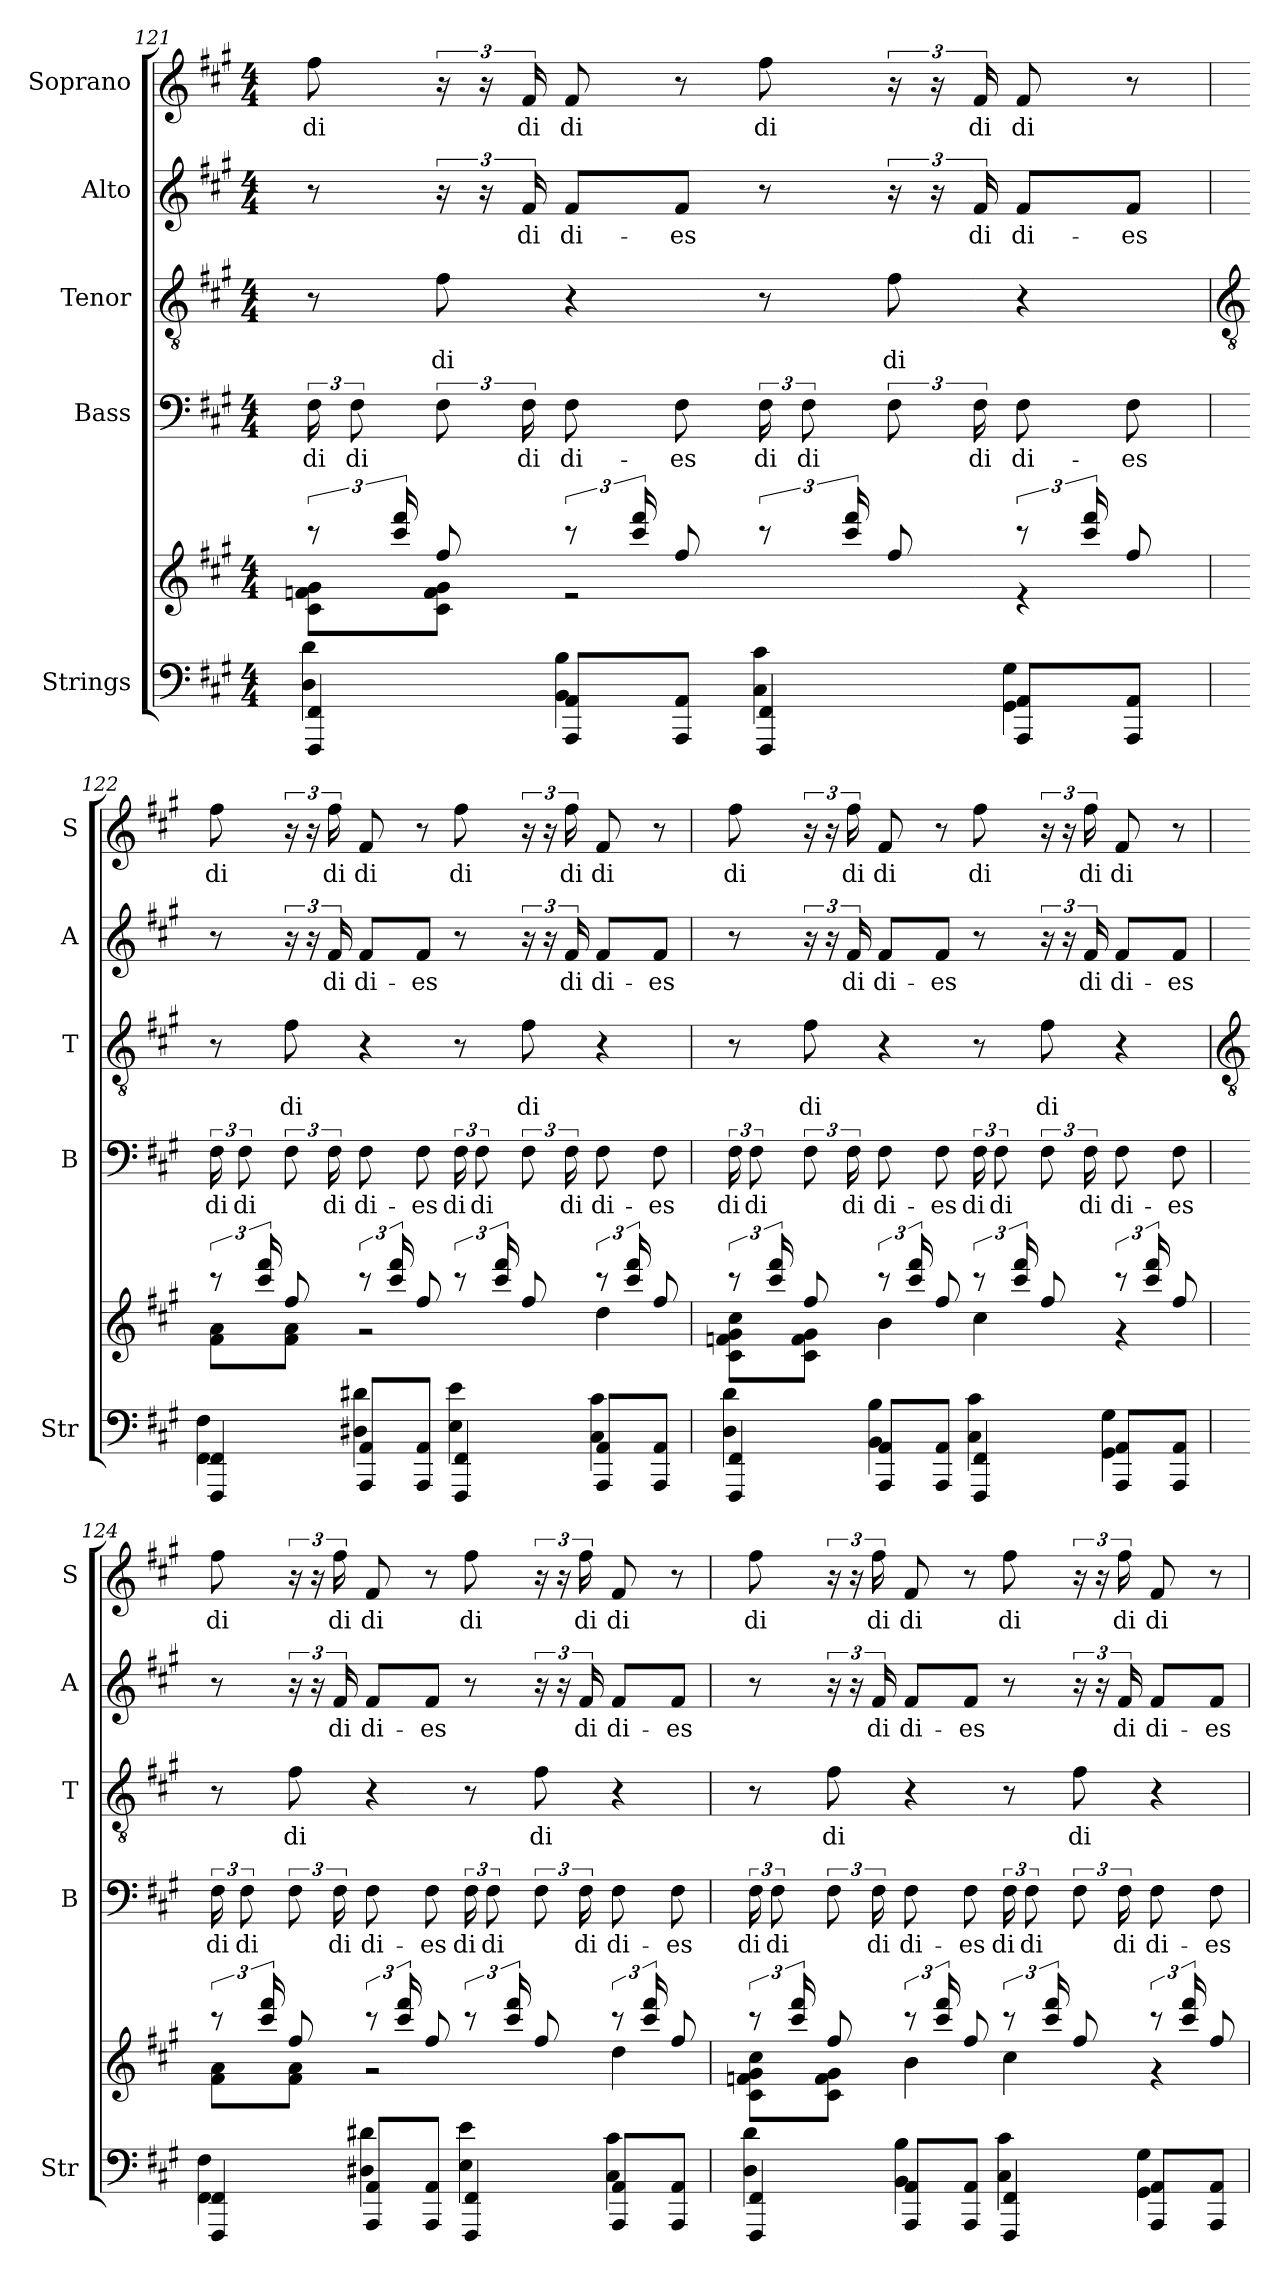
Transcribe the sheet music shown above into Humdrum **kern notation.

**kern	**kern	**kern	**text	**kern	**text	**kern	**text	**kern	**text
*part5	*part5	*part4	*part4	*part3	*part3	*part2	*part2	*part1	*part1
*staff6	*staff5	*staff4	*staff4	*staff3	*staff3	*staff2	*staff2	*staff1	*staff1
*I"Strings	*	*I"Bass	*	*I"Tenor	*	*I"Alto	*	*I"Soprano	*
*I'Str	*	*I'B	*	*I'T	*	*I'A	*	*I'S	*
*clefF4	*clefG2	*clefF4	*	*clefGv2	*	*clefG2	*	*clefG2	*
*k[f#c#g#]	*k[f#c#g#]	*k[f#c#g#]	*	*k[f#c#g#]	*	*k[f#c#g#]	*	*k[f#c#g#]	*
*A:	*A:	*A:	*	*A:	*	*A:	*	*A:	*
*M4/4	*M4/4	*M4/4	*	*M4/4	*	*M4/4	*	*M4/4	*
=121	=121	=121	=121	=121	=121	=121	=121	=121	=121
*^	*^	*	*	*	*	*	*	*	*
!	!	!	!	!	!LO:LY:b	!	!	!	!	!	!LO:LY:b
4FFF#/ 4FF#/	4D\ 4d\	12r	8c#\ 8fn\ 8g#\L	24F#LL	di	8r	.	8r	.	8ff#	di
!	!	!	!	!	!LO:LY:b	!	!	!	!	!	!
.	.	.	.	12F#	di	.	.	.	.	.	.
.	.	24ccc#/ 24fff#/LL	.	.	.	.	.	.	.	.	.
!	!	!	!	!	!	!	!LO:LY:b	!	!	!	!
.	.	8ff#/J	8c#\ 8f\ 8g#\J	12F#	.	8f#	di	24r	.	24r	.
.	.	.	.	.	.	.	.	24r	.	24r	.
!	!	!	!	!	!LO:LY:b	!	!	!	!LO:LY:b	!	!LO:LY:b
.	.	.	.	24F#J	di	.	.	24f#	di	24f#	di
!	!	!	!	!	!LO:LY:b	!	!	!	!LO:LY:b	!	!LO:LY:b
8AAA/ 8AA/L	4BB\ 4B\	12r	2r	8F#L	di-	4r	.	8f#L	di-	8f#	di
.	.	24ccc#/ 24fff#/LL	.	.	.	.	.	.	.	.	.
!	!	!	!	!	!LO:LY:b	!	!	!	!LO:LY:b	!	!
8AAA/ 8AA/J	.	8ff#/J	.	8F#J	-es	.	.	8f#J	-es	8r	.
!	!	!	!	!	!LO:LY:b	!	!	!	!	!	!LO:LY:b
4FFF#/ 4FF#/	4C#\ 4c#\	12r	.	24F#LL	di	8r	.	8r	.	8ff#	di
!	!	!	!	!	!LO:LY:b	!	!	!	!	!	!
.	.	.	.	12F#	di	.	.	.	.	.	.
.	.	24ccc#/ 24fff#/LL	.	.	.	.	.	.	.	.	.
!	!	!	!	!	!	!	!LO:LY:b	!	!	!	!
.	.	8ff#/J	.	12F#	.	8f#	di	24r	.	24r	.
.	.	.	.	.	.	.	.	24r	.	24r	.
!	!	!	!	!	!LO:LY:b	!	!	!	!LO:LY:b	!	!LO:LY:b
.	.	.	.	24F#J	di	.	.	24f#	di	24f#	di
!	!	!	!	!	!LO:LY:b	!	!	!	!LO:LY:b	!	!LO:LY:b
8AAA/ 8AA/L	4GG#\ 4G#\	12r	4r	8F#L	di-	4r	.	8f#L	di-	8f#	di
.	.	24ccc#/ 24fff#/LL	.	.	.	.	.	.	.	.	.
!	!	!	!	!	!LO:LY:b	!	!	!	!LO:LY:b	!	!
8AAA/ 8AA/J	.	8ff#/J	.	8F#J	-es	.	.	8f#J	-es	8r	.
!!LO:LB:g=z
=122	=122	=122	=122	=122	=122	=122	=122	=122	=122	=122	=122
*	*	*	*	*	*	*clefGv2	*	*	*	*	*
!	!	!	!	!	!LO:LY:b	!	!	!	!	!	!LO:LY:b
4FFF#/ 4FF#/	4FF#\ 4F#\	12r	8f#\ 8a\L	24F#LL	di	8r	.	8r	.	8ff#	di
!	!	!	!	!	!LO:LY:b	!	!	!	!	!	!
.	.	.	.	12F#	di	.	.	.	.	.	.
.	.	24ccc#/ 24fff#/LL	.	.	.	.	.	.	.	.	.
!	!	!	!	!	!	!	!LO:LY:b	!	!	!	!
.	.	8ff#/J	8f#\ 8a\J	12F#	.	8f#	di	24r	.	24r	.
.	.	.	.	.	.	.	.	24r	.	24r	.
!	!	!	!	!	!LO:LY:b	!	!	!	!LO:LY:b	!	!LO:LY:b
.	.	.	.	24F#J	di	.	.	24f#	di	24ff#	di
!	!	!	!	!	!LO:LY:b	!	!	!	!LO:LY:b	!	!LO:LY:b
8AAA/ 8AA/L	4D#X\ 4d#X\	12r	2r	8F#L	di-	4r	.	8f#L	di-	8f#	di
.	.	24ccc#/ 24fff#/LL	.	.	.	.	.	.	.	.	.
!	!	!	!	!	!LO:LY:b	!	!	!	!LO:LY:b	!	!
8AAA/ 8AA/J	.	8ff#/J	.	8F#J	-es	.	.	8f#J	-es	8r	.
!	!	!	!	!	!LO:LY:b	!	!	!	!	!	!LO:LY:b
4FFF#/ 4FF#/	4E\ 4e\	12r	.	24F#LL	di	8r	.	8r	.	8ff#	di
!	!	!	!	!	!LO:LY:b	!	!	!	!	!	!
.	.	.	.	12F#	di	.	.	.	.	.	.
.	.	24ccc#/ 24fff#/LL	.	.	.	.	.	.	.	.	.
!	!	!	!	!	!	!	!LO:LY:b	!	!	!	!
.	.	8ff#/J	.	12F#	.	8f#	di	24r	.	24r	.
.	.	.	.	.	.	.	.	24r	.	24r	.
!	!	!	!	!	!LO:LY:b	!	!	!	!LO:LY:b	!	!LO:LY:b
.	.	.	.	24F#J	di	.	.	24f#	di	24ff#	di
!	!	!	!	!	!LO:LY:b	!	!	!	!LO:LY:b	!	!LO:LY:b
8AAA/ 8AA/L	4C#\ 4c#\	12r	4dd\	8F#L	di-	4r	.	8f#L	di-	8f#	di
.	.	24ccc#/ 24fff#/LL	.	.	.	.	.	.	.	.	.
!	!	!	!	!	!LO:LY:b	!	!	!	!LO:LY:b	!	!
8AAA/ 8AA/J	.	8ff#/J	.	8F#J	-es	.	.	8f#J	-es	8r	.
=123	=123	=123	=123	=123	=123	=123	=123	=123	=123	=123	=123
!	!	!	!	!	!LO:LY:b	!	!	!	!	!	!LO:LY:b
4FFF#/ 4FF#/	4D\ 4d\	12r	8c#\ 8fn\ 8g#\ 8cc#\L	24F#LL	di	8r	.	8r	.	8ff#	di
!	!	!	!	!	!LO:LY:b	!	!	!	!	!	!
.	.	.	.	12F#	di	.	.	.	.	.	.
.	.	24ccc#/ 24fff#/LL	.	.	.	.	.	.	.	.	.
!	!	!	!	!	!	!	!LO:LY:b	!	!	!	!
.	.	8ff#/J	8c#\ 8f\ 8g#\J	12F#	.	8f#	di	24r	.	24r	.
.	.	.	.	.	.	.	.	24r	.	24r	.
!	!	!	!	!	!LO:LY:b	!	!	!	!LO:LY:b	!	!LO:LY:b
.	.	.	.	24F#J	di	.	.	24f#	di	24ff#	di
!	!	!	!	!	!LO:LY:b	!	!	!	!LO:LY:b	!	!LO:LY:b
8AAA/ 8AA/L	4BB\ 4B\	12r	4b\	8F#L	di-	4r	.	8f#L	di-	8f#	di
.	.	24ccc#/ 24fff#/LL	.	.	.	.	.	.	.	.	.
!	!	!	!	!	!LO:LY:b	!	!	!	!LO:LY:b	!	!
8AAA/ 8AA/J	.	8ff#/J	.	8F#J	-es	.	.	8f#J	-es	8r	.
!	!	!	!	!	!LO:LY:b	!	!	!	!	!	!LO:LY:b
4FFF#/ 4FF#/	4C#\ 4c#\	12r	4cc#\	24F#LL	di	8r	.	8r	.	8ff#	di
!	!	!	!	!	!LO:LY:b	!	!	!	!	!	!
.	.	.	.	12F#	di	.	.	.	.	.	.
.	.	24ccc#/ 24fff#/LL	.	.	.	.	.	.	.	.	.
!	!	!	!	!	!	!	!LO:LY:b	!	!	!	!
.	.	8ff#/J	.	12F#	.	8f#	di	24r	.	24r	.
.	.	.	.	.	.	.	.	24r	.	24r	.
!	!	!	!	!	!LO:LY:b	!	!	!	!LO:LY:b	!	!LO:LY:b
.	.	.	.	24F#J	di	.	.	24f#	di	24ff#	di
!	!	!	!	!	!LO:LY:b	!	!	!	!LO:LY:b	!	!LO:LY:b
8AAA/ 8AA/L	4GG#\ 4G#\	12r	4r	8F#L	di-	4r	.	8f#L	di-	8f#	di
.	.	24ccc#/ 24fff#/LL	.	.	.	.	.	.	.	.	.
!	!	!	!	!	!LO:LY:b	!	!	!	!LO:LY:b	!	!
8AAA/ 8AA/J	.	8ff#/J	.	8F#J	-es	.	.	8f#J	-es	8r	.
!!LO:LB:g=z
=124	=124	=124	=124	=124	=124	=124	=124	=124	=124	=124	=124
*	*	*	*	*	*	*clefGv2	*	*	*	*	*
!	!	!	!	!	!LO:LY:b	!	!	!	!	!	!LO:LY:b
4FFF#/ 4FF#/	4FF#\ 4F#\	12r	8f#\ 8a\L	24F#LL	di	8r	.	8r	.	8ff#	di
!	!	!	!	!	!LO:LY:b	!	!	!	!	!	!
.	.	.	.	12F#	di	.	.	.	.	.	.
.	.	24ccc#/ 24fff#/LL	.	.	.	.	.	.	.	.	.
!	!	!	!	!	!	!	!LO:LY:b	!	!	!	!
.	.	8ff#/J	8f#\ 8a\J	12F#	.	8f#	di	24r	.	24r	.
.	.	.	.	.	.	.	.	24r	.	24r	.
!	!	!	!	!	!LO:LY:b	!	!	!	!LO:LY:b	!	!LO:LY:b
.	.	.	.	24F#J	di	.	.	24f#	di	24ff#	di
!	!	!	!	!	!LO:LY:b	!	!	!	!LO:LY:b	!	!LO:LY:b
8AAA/ 8AA/L	4D#X\ 4d#X\	12r	2r	8F#L	di-	4r	.	8f#L	di-	8f#	di
.	.	24ccc#/ 24fff#/LL	.	.	.	.	.	.	.	.	.
!	!	!	!	!	!LO:LY:b	!	!	!	!LO:LY:b	!	!
8AAA/ 8AA/J	.	8ff#/J	.	8F#J	-es	.	.	8f#J	-es	8r	.
!	!	!	!	!	!LO:LY:b	!	!	!	!	!	!LO:LY:b
4FFF#/ 4FF#/	4E\ 4e\	12r	.	24F#LL	di	8r	.	8r	.	8ff#	di
!	!	!	!	!	!LO:LY:b	!	!	!	!	!	!
.	.	.	.	12F#	di	.	.	.	.	.	.
.	.	24ccc#/ 24fff#/LL	.	.	.	.	.	.	.	.	.
!	!	!	!	!	!	!	!LO:LY:b	!	!	!	!
.	.	8ff#/J	.	12F#	.	8f#	di	24r	.	24r	.
.	.	.	.	.	.	.	.	24r	.	24r	.
!	!	!	!	!	!LO:LY:b	!	!	!	!LO:LY:b	!	!LO:LY:b
.	.	.	.	24F#J	di	.	.	24f#	di	24ff#	di
!	!	!	!	!	!LO:LY:b	!	!	!	!LO:LY:b	!	!LO:LY:b
8AAA/ 8AA/L	4C#\ 4c#\	12r	4dd\	8F#L	di-	4r	.	8f#L	di-	8f#	di
.	.	24ccc#/ 24fff#/LL	.	.	.	.	.	.	.	.	.
!	!	!	!	!	!LO:LY:b	!	!	!	!LO:LY:b	!	!
8AAA/ 8AA/J	.	8ff#/J	.	8F#J	-es	.	.	8f#J	-es	8r	.
=125	=125	=125	=125	=125	=125	=125	=125	=125	=125	=125	=125
!	!	!	!	!	!LO:LY:b	!	!	!	!	!	!LO:LY:b
4FFF#/ 4FF#/	4D\ 4d\	12r	8c#\ 8fn\ 8g#\ 8cc#\L	24F#LL	di	8r	.	8r	.	8ff#	di
!	!	!	!	!	!LO:LY:b	!	!	!	!	!	!
.	.	.	.	12F#	di	.	.	.	.	.	.
.	.	24ccc#/ 24fff#/LL	.	.	.	.	.	.	.	.	.
!	!	!	!	!	!	!	!LO:LY:b	!	!	!	!
.	.	8ff#/J	8c#\ 8f\ 8g#\J	12F#	.	8f#	di	24r	.	24r	.
.	.	.	.	.	.	.	.	24r	.	24r	.
!	!	!	!	!	!LO:LY:b	!	!	!	!LO:LY:b	!	!LO:LY:b
.	.	.	.	24F#J	di	.	.	24f#	di	24ff#	di
!	!	!	!	!	!LO:LY:b	!	!	!	!LO:LY:b	!	!LO:LY:b
8AAA/ 8AA/L	4BB\ 4B\	12r	4b\	8F#L	di-	4r	.	8f#L	di-	8f#	di
.	.	24ccc#/ 24fff#/LL	.	.	.	.	.	.	.	.	.
!	!	!	!	!	!LO:LY:b	!	!	!	!LO:LY:b	!	!
8AAA/ 8AA/J	.	8ff#/J	.	8F#J	-es	.	.	8f#J	-es	8r	.
!	!	!	!	!	!LO:LY:b	!	!	!	!	!	!LO:LY:b
4FFF#/ 4FF#/	4C#\ 4c#\	12r	4cc#\	24F#LL	di	8r	.	8r	.	8ff#	di
!	!	!	!	!	!LO:LY:b	!	!	!	!	!	!
.	.	.	.	12F#	di	.	.	.	.	.	.
.	.	24ccc#/ 24fff#/LL	.	.	.	.	.	.	.	.	.
!	!	!	!	!	!	!	!LO:LY:b	!	!	!	!
.	.	8ff#/J	.	12F#	.	8f#	di	24r	.	24r	.
.	.	.	.	.	.	.	.	24r	.	24r	.
!	!	!	!	!	!LO:LY:b	!	!	!	!LO:LY:b	!	!LO:LY:b
.	.	.	.	24F#J	di	.	.	24f#	di	24ff#	di
!	!	!	!	!	!LO:LY:b	!	!	!	!LO:LY:b	!	!LO:LY:b
8AAA/ 8AA/L	4GG#\ 4G#\	12r	4r	8F#L	di-	4r	.	8f#L	di-	8f#	di
.	.	24ccc#/ 24fff#/LL	.	.	.	.	.	.	.	.	.
!	!	!	!	!	!LO:LY:b	!	!	!	!LO:LY:b	!	!
8AAA/ 8AA/J	.	8ff#/J	.	8F#J	-es	.	.	8f#J	-es	8r	.
*v	*v	*	*	*	*	*	*	*	*	*	*
*	*v	*v	*	*	*	*	*	*	*	*
=	=	=	=	=	=	=	=	=	=
*-	*-	*-	*-	*-	*-	*-	*-	*-	*-
